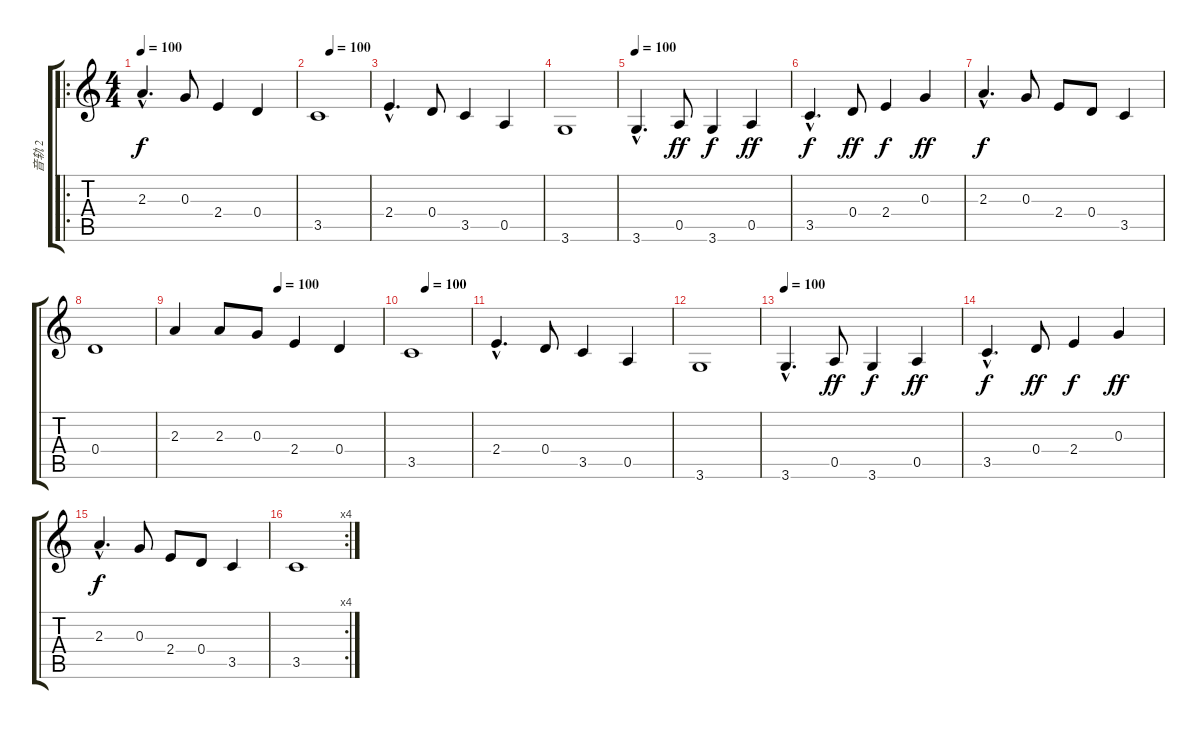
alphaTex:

\track ("音轨 2" "音轨 2") {instrument acousticguitarnylon}
\staff {score tabs}
\tuning (E4 B3 G3 D3 A2 E2) {hide}
\ro
\ts (4 4)
\tempo 100
\clef g2
\ks c
2.3{hac}.4{d dy f instrument acousticguitarnylon} 0.3.8 2.4.4 0.4.4 |
\tempo (100 0.25)
3.5.1 |
2.4{hac}.4{d} 0.4.8 3.5.4 0.5.4 |
3.6.1 |
\tempo 100
3.6{hac}.4{d} 0.5.8{dy ff} 3.6.4{dy f} 0.5.4{dy ff} |
3.5{hac}.4{d dy f} 0.4.8{dy ff} 2.4.4{dy f} 0.3.4{dy ff} |
2.3{hac}.4{d dy f} 0.3.8 2.4.8 0.4.8 3.5.4 |
0.4.1 |
\tempo (100 0.5)
2.3.4 2.3.8 0.3.8 2.4.4 0.4.4 |
\tempo (100 0.25)
3.5.1 |
2.4{hac}.4{d} 0.4.8 3.5.4 0.5.4 |
3.6.1 |
\tempo 100
3.6{hac}.4{d} 0.5.8{dy ff} 3.6.4{dy f} 0.5.4{dy ff} |
3.5{hac}.4{d dy f} 0.4.8{dy ff} 2.4.4{dy f} 0.3.4{dy ff} |
2.3{hac}.4{d dy f} 0.3.8 2.4.8 0.4.8 3.5.4 |
\rc 4
3.5.1
